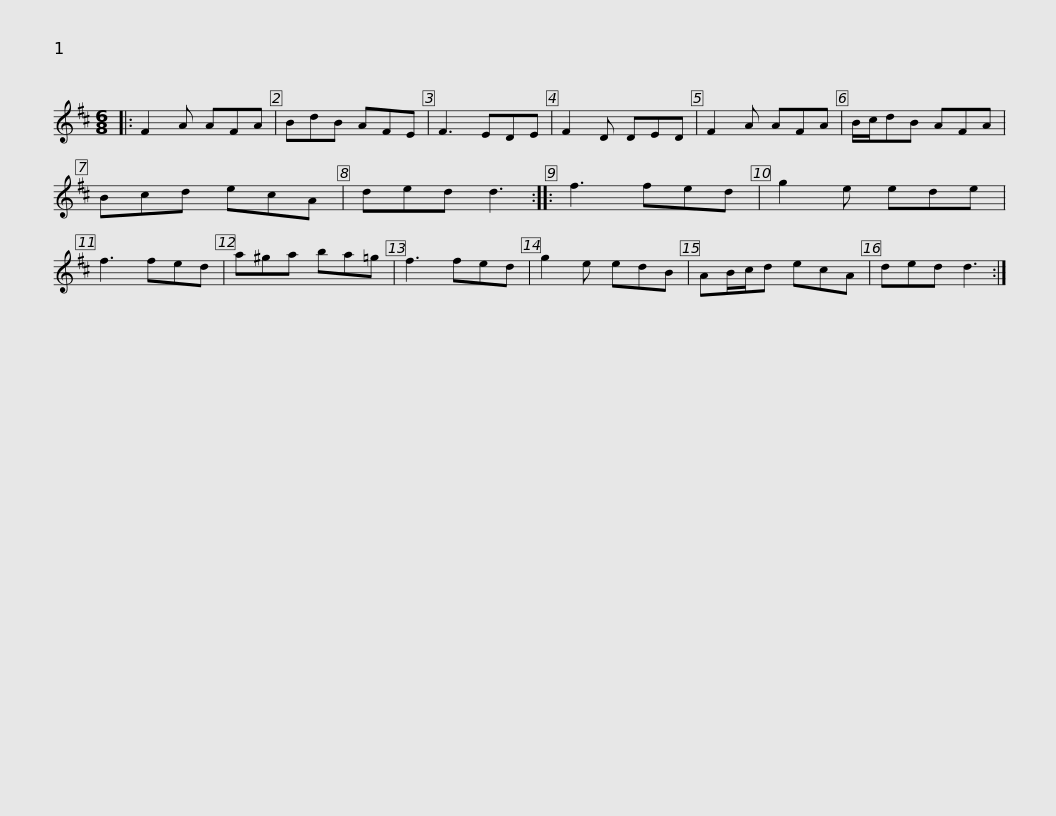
X:1
L:1/8
M:6/8
I:linebreak $
K:D
V:1 treble
V:1
|: F2 A AFA | BdB AFE | F3 EDE | F2 D DED | F2 A AFA | %5
 B/c/dB AFA | Bcd ecA |$ ded d3 :: f3 fed | g2 e ede | %10
 f3 fed | a^ga ba=g | f3 fed | g2 e edB | AB/c/d ecA |$ %15
 ded d3 :| %16
